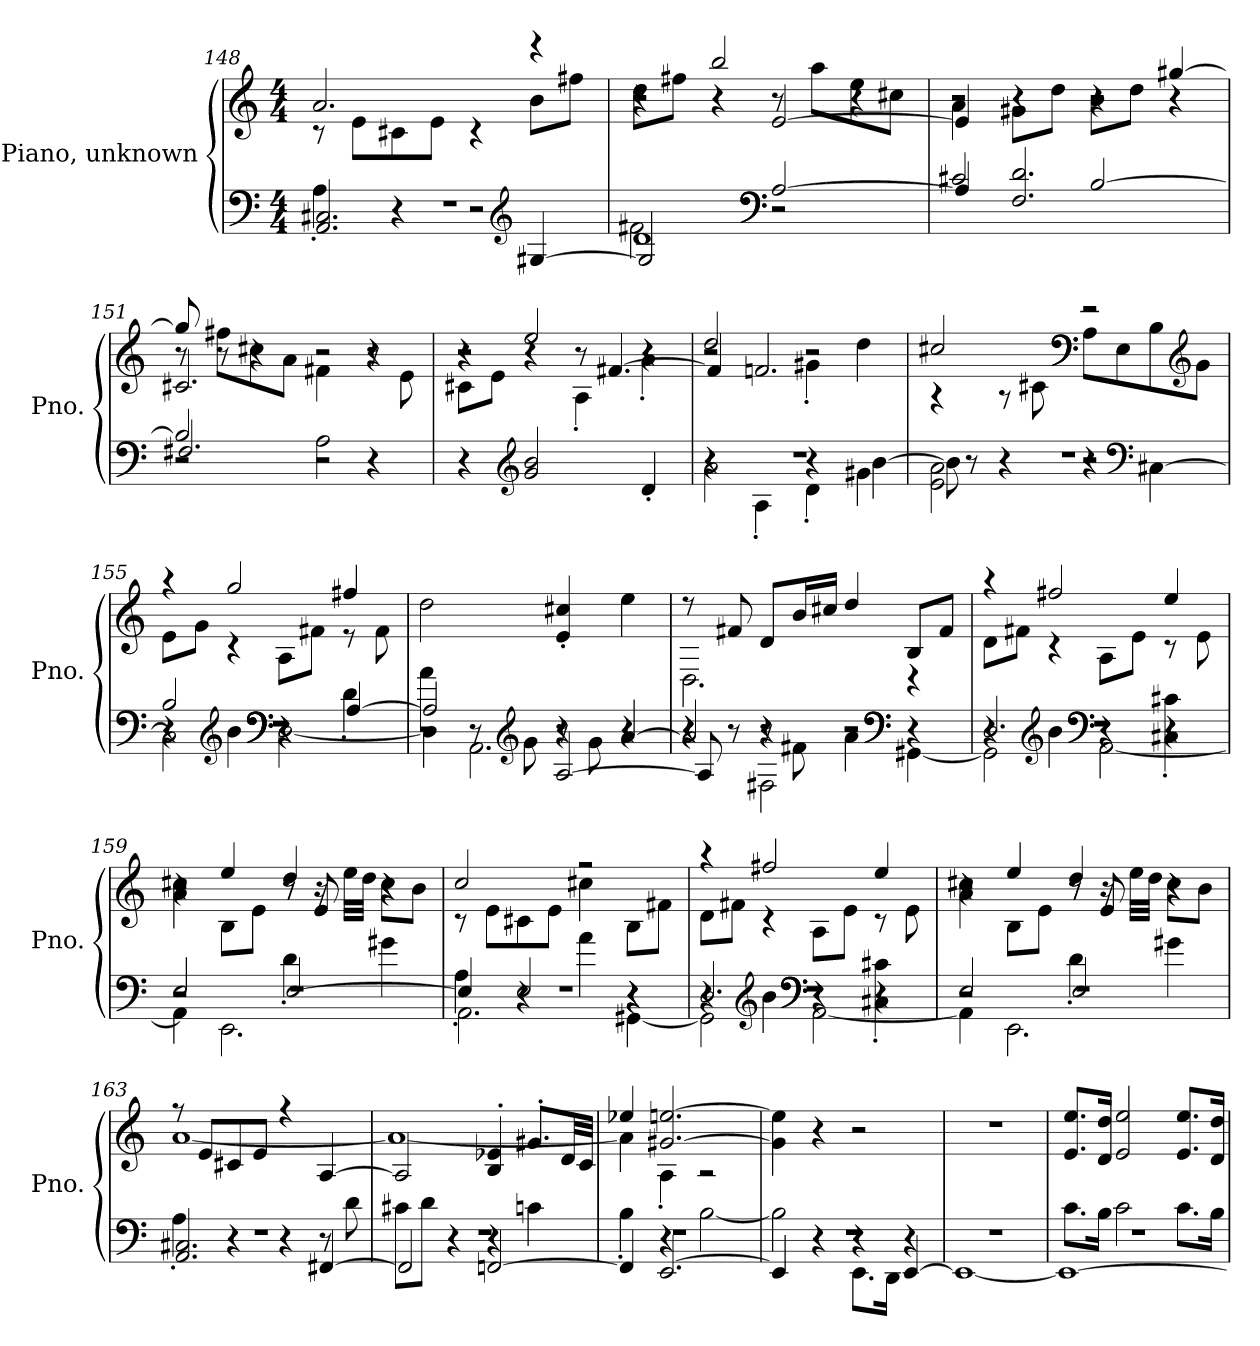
**kern	**kern
*part1	*part1
*staff2	*staff1
*I"Piano, unknown	*
*I'Pno.	*
*clefF4	*clefG2
*k[]	*k[]
*M4/4	*M4/4
=148	=148
*^	*^
*	*^	*	*
1r	4A'\	2.AA/ 2.C#X/	2.a/	8r
.	.	.	.	8e\L
.	4r	.	.	8c#X\
.	.	.	.	8e\J
.	2r	.	.	4r
*clefG2	*	*	*	*
.	.	[4G#X/	4r	8b\L
.	.	.	.	8ff#X\J
=149	=149	=149	=149	=149
*	*	*	*	*^
1d	2f#X\	2G#/]	4r	8dd\L	2r
.	.	.	.	8ff#X\J	.
.	.	.	2bb/	4r	.
*clefF4	*	*	*	*	*
.	2r	[2A/	.	8r	[2e/
.	.	.	.	8aa\L	.
.	.	.	4r	8ee\	.
.	.	.	.	8cc#X\J	.
*	*v	*v	*	*	*
=150	=150	=150	=150	=150
2c#X/	4A/]	2r	4a\	4e/]
.	2.F/ 2.d/	.	8g#X\L	4r
.	.	.	8dd\J	.
[2B/	.	4r	8b\L	2r
.	.	.	8dd\J	.
.	.	[4gg#X/	4r	.
!!LO:LB:g=z	!!	!!
=151	=151	=151	=151	=151
*	*^	*	*	*
2B/]	2r	2.F#X/	8gg#/]	8r	2.c#X/
.	.	.	8r	8ff#X\L	.
.	.	.	4r	8cc#X\	.
.	.	.	.	8a\J	.
2r	2A\	.	2r	4f#X\	.
.	.	4r	.	8r	4r
.	.	.	.	8e\	.
*v	*v	*v	*	*	*
=152	=152	=152	=152
4r	4r	8c#X\L	2r
.	.	8e\J	.
*clefG2	*	*	*
2g/ 2b/	2ee/	4r	.
.	.	4A'\	8r
.	.	.	[4.f#X/
4d'/	4r	4a'\	.
=153	=153	=153	=153
*^	*	*	*
*	*^	*	*	*
1r	4r	2a\	2dd/	2r	4f#/]
.	4A'\	.	.	.	2.fn/
.	4d'\	4r	2r	4g#X'\	.
.	4g#X\	[4b\	.	4dd\	.
*	*	*	*	*v	*v
=154	=154	=154	=154	=154
1r	2e\ 2a\	8b\]	2cc#X/	4r
.	.	8r	.	.
.	.	4r	.	8r
.	.	.	.	8c#X\
*	*	*	*clefF4	*
.	2r	4r	2r	8A\L
.	.	.	.	8E\
*clefF4	*	*	*	*
.	.	[4C#X\	.	8B\
*	*	*	*clefG2	*
.	.	.	.	8g\J
!!LO:LB:g=z	!!
=155	=155	=155	=155	=155
*	*	*^	*	*
1r	4r	2B/	2C#\]	4r	8e\L
.	.	.	.	.	8g\J
*clefG2	*	*	*	*	*
.	4b\	.	.	2gg/	4r
*clefF4	*	*	*	*	*
.	4r	4r	[2D\	.	8A\L
.	.	.	.	.	8f#X\J
.	4d'\	[4A/	.	4ff#X/	8r
.	.	.	.	.	8f#\
*	*	*	*	*v	*v
=156	=156	=156	=156	=156
2r	4a\	2A/]	4D\]	2dd\
.	8r	.	2.AA\	.
*clefG2	*	*	*	*
.	8g\	.	.	.
4r	8r	[2A/	.	4e/' 4cc#X/'
.	8g\	.	.	.
[4a/	4r	.	.	4ee\
=157	=157	=157	=157	=157
*	*	*	*	*^
2a/]	4r	8A/]	4r	8r	2.D\
.	.	8r	.	8f#X/	.
.	8r	4r	2F#X\	8d/L	.
.	8f#X\	.	.	16b/L	.
.	.	.	.	16cc#X/JJ	.
2r	4a\	2r	.	4dd/	.
*clefF4	*	*	*	*	*
.	4r	.	[4GG#X\	8B/L	4r
.	.	.	.	8f#/J	.
!!LO:LB:g=z	!!
=158	=158	=158	=158	=158	=158
1r	4r	2.D/	2GG#\]	4r	8d\L
.	.	.	.	.	8f#X\J
*clefG2	*	*	*	*	*
.	4b\	.	.	2ff#X/	4r
*clefF4	*	*	*	*	*
.	4r	.	[2AA\	.	8A\L
.	.	.	.	.	8e\J
.	4C#X\' 4c#X\'	4r	.	4ee/	8r
.	.	.	.	.	8e\
=159	=159	=159	=159	=159	=159
*	*	*	*	*	*^
1r	2r	2E/	4AA\]	4r	4a\ 4cc#X\	2r
.	.	.	2.EE\	4ee/	8B\L	.
.	.	.	.	.	8e\J	.
.	4d'\	[2E/	.	4dd/	8r	8r
.	.	.	.	.	16r	8e/
.	.	.	.	.	32ee\LLL	.
.	.	.	.	.	32dd\JJJ	.
.	4g#X\	.	.	4r	8cc#\L	4r
.	.	.	.	.	8b\J	.
*	*	*	*	*	*v	*v
=160	=160	=160	=160	=160	=160
1r	4A'\	4E/]	2.AA\	2cc/	8r
.	.	.	.	.	8e\L
.	4r	2E/	.	.	8c#X\
.	.	.	.	.	8e\J
.	4a\	.	.	2r	4cc#X\
.	4r	4r	[4GG#X\	.	8B\L
.	.	.	.	.	8f#X\J
=161	=161	=161	=161	=161	=161
1r	4r	2.D/	2GG#\]	4r	8d\L
.	.	.	.	.	8f#X\J
*clefG2	*	*	*	*	*
.	4b\	.	.	2ff#X/	4r
*clefF4	*	*	*	*	*
.	4r	.	[2AA\	.	8A\L
.	.	.	.	.	8e\J
.	4C#X\' 4c#X\'	4r	.	4ee/	8r
.	.	.	.	.	8e\
!!LO:LB:g=z
=162	=162	=162	=162	=162	=162
*	*	*	*	*	*^
1r	2r	2E/	4AA\]	4r	4a\ 4cc#X\	2r
.	.	.	2.EE\	4ee/	8B\L	.
.	.	.	.	.	8e\J	.
.	4d'\	2E/	.	4dd/	8r	8r
.	.	.	.	.	16r	8e/
.	.	.	.	.	32ee\LLL	.
.	.	.	.	.	32dd\JJJ	.
.	4g#X\	.	.	4r	8cc#\L	4r
.	.	.	.	.	8b\J	.
*	*	*v	*v	*	*	*
*	*	*	*	*v	*v
=163	=163	=163	=163	=163
1r	4A'\	2.AA/ 2.C#X/	8r	[1a
.	.	.	8e/L	.
.	4r	.	8c#X/	.
.	.	.	8e/J	.
.	4r	.	4r	.
.	8r	[4FF#X/	[4A/	.
.	8d\	.	.	.
=164	=164	=164	=164	=164
1r	8c#X\L	2FF#/]	2A/]	1a_
.	8d\J	.	.	.
.	4r	.	.	.
.	4r	[2FFn/	4B/' 4e-X/'	.
.	4cn\	.	8.g#X'/L	.
.	.	.	32d/LL	.
.	.	.	32c/JJJ	.
=165	=165	=165	=165	=165
1r	4B'\	4FF/]	4ee-X/	4a\]
.	4r	[2.EE/	[2.g#X/ [2.een/	4A'\
.	[2B\	.	.	2r
*	*	*	*v	*v
=166	=166	=166	=166
1r	2B\]	4EE/]	4g#\] 4ee\]
.	.	4r	4r
.	8.EE\L	4r	2r
.	16DD\Jk	.	.
.	4r	[4EE/	.
*	*v	*v	*
!!LO:PB:g=z
=167	=167	=167
1r	1EE_	1r
=168	=168	=168
*	*^	*
1r	8.c\L	1EE_	8.e/ 8.ee/L
.	16B\Jk	.	16d/ 16dd/Jk
.	2c\	.	2e/ 2ee/
.	8.c\L	.	8.e/ 8.ee/L
.	16B\Jk	.	16d/ 16dd/Jk
*v	*v	*v	*
=	=
*-	*-
